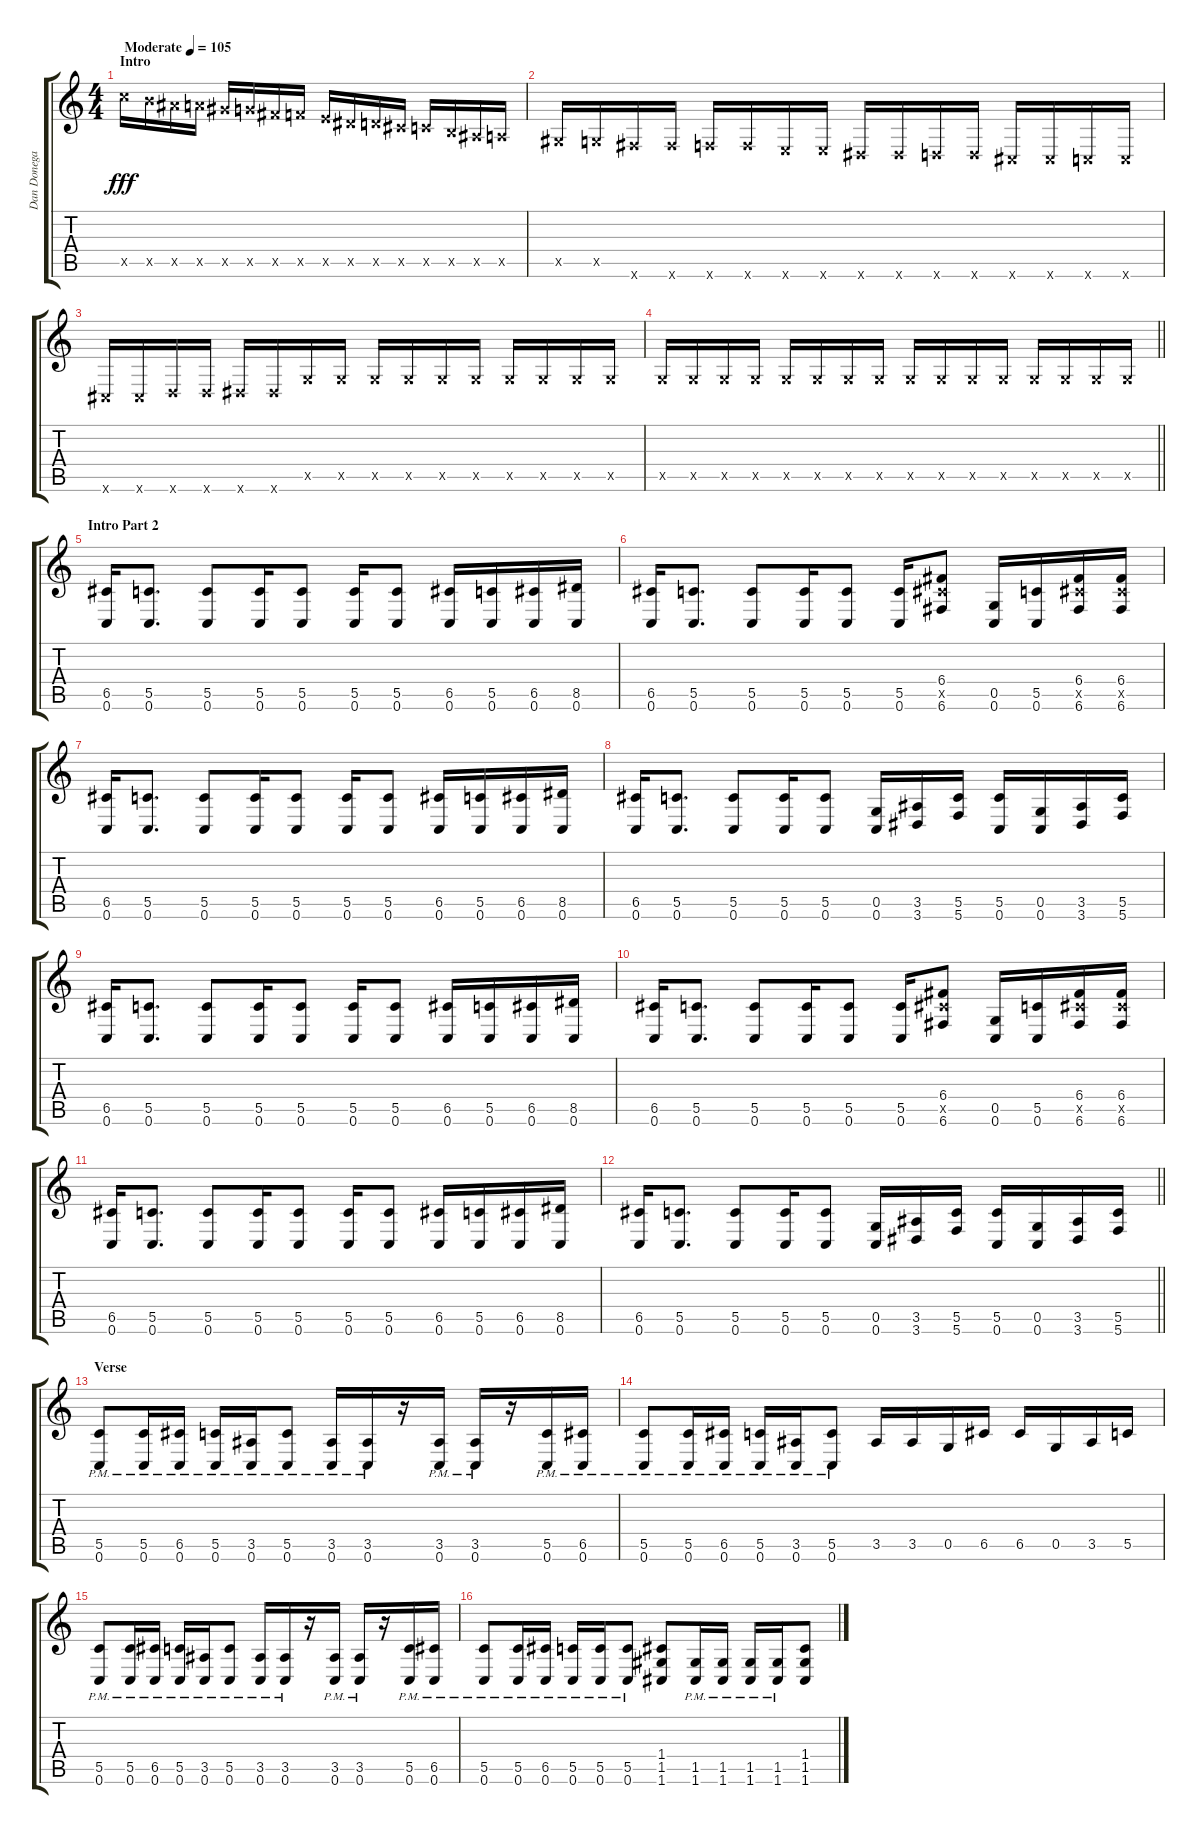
\track ("Dan Donegan (Guitar 2)" "Dan Donega") {instrument distortionguitar}
\staff {score tabs}
\tuning (D4 A3 F3 C3 G2 C2) {hide}
\ts (4 4)
\section ("" "Intro")
\tempo (105 "Moderate")
\clef g2
\ks c
17.5{x}.16{dy fff instrument distortionguitar} 16.5{x}.16 15.5{x}.16 14.5{x}.16 13.5{x}.16 12.5{x}.16 11.5{x}.16 10.5{x}.16 9.5{x}.16 8.5{x}.16 7.5{x}.16 6.5{x}.16 5.5{x}.16 4.5{x}.16 3.5{x}.16 2.5{x}.16 |
1.5{x}.16 0.5{x}.16 6.6{x}.16 6.6{x}.16 5.6{x}.16 5.6{x}.16 4.6{x}.16 4.6{x}.16 3.6{x}.16 3.6{x}.16 2.6{x}.16 2.6{x}.16 1.6{x}.16 1.6{x}.16 0.6{x}.16 0.6{x}.16 |
1.6{x}.16 1.6{x}.16 2.6{x}.16 2.6{x}.16 3.6{x}.16 3.6{x}.16 0.5{x}.16 0.5{x}.16 0.5{x}.16 0.5{x}.16 0.5{x}.16 0.5{x}.16 0.5{x}.16 0.5{x}.16 0.5{x}.16 0.5{x}.16 |
\barLineRight lightlight
0.5{x}.16 0.5{x}.16 0.5{x}.16 0.5{x}.16 0.5{x}.16 0.5{x}.16 0.5{x}.16 0.5{x}.16 0.5{x}.16 0.5{x}.16 0.5{x}.16 0.5{x}.16 0.5{x}.16 0.5{x}.16 0.5{x}.16 0.5{x}.16 |
\section ("" "Intro Part 2")
(6.5 0.6).16{balance 16} (5.5 0.6).8{d} (5.5 0.6).8 (5.5 0.6).16 (5.5 0.6).8 (5.5 0.6).16 (5.5 0.6).8 (6.5 0.6).16 (5.5 0.6).16 (6.5 0.6).16 (8.5 0.6).16 |
(6.5 0.6).16 (5.5 0.6).8{d} (5.5 0.6).8 (5.5 0.6).16 (5.5 0.6).8 (5.5 0.6).16 (6.4 6.5{x} 6.6).8 (0.5 0.6).16 (5.5 0.6).16 (6.4 6.5{x} 6.6).16 (6.4 6.5{x} 6.6).16 |
(6.5 0.6).16 (5.5 0.6).8{d} (5.5 0.6).8 (5.5 0.6).16 (5.5 0.6).8 (5.5 0.6).16 (5.5 0.6).8 (6.5 0.6).16 (5.5 0.6).16 (6.5 0.6).16 (8.5 0.6).16 |
(6.5 0.6).16 (5.5 0.6).8{d} (5.5 0.6).8 (5.5 0.6).16 (5.5 0.6).8 (0.5 0.6).16 (3.5 3.6).16 (5.5 5.6).16 (5.5 0.6).16 (0.5 0.6).16 (3.5 3.6).16 (5.5 5.6).16 |
(6.5 0.6).16 (5.5 0.6).8{d} (5.5 0.6).8 (5.5 0.6).16 (5.5 0.6).8 (5.5 0.6).16 (5.5 0.6).8 (6.5 0.6).16 (5.5 0.6).16 (6.5 0.6).16 (8.5 0.6).16 |
(6.5 0.6).16 (5.5 0.6).8{d} (5.5 0.6).8 (5.5 0.6).16 (5.5 0.6).8 (5.5 0.6).16 (6.4 6.5{x} 6.6).8 (0.5 0.6).16 (5.5 0.6).16 (6.4 6.5{x} 6.6).16 (6.4 6.5{x} 6.6).16 |
(6.5 0.6).16 (5.5 0.6).8{d} (5.5 0.6).8 (5.5 0.6).16 (5.5 0.6).8 (5.5 0.6).16 (5.5 0.6).8 (6.5 0.6).16 (5.5 0.6).16 (6.5 0.6).16 (8.5 0.6).16 |
\barLineRight lightlight
(6.5 0.6).16 (5.5 0.6).8{d} (5.5 0.6).8 (5.5 0.6).16 (5.5 0.6).8 (0.5 0.6).16 (3.5 3.6).16 (5.5 5.6).16 (5.5 0.6).16 (0.5 0.6).16 (3.5 3.6).16 (5.5 5.6).16 |
\section ("" "Verse")
(5.5{pm} 0.6{pm}).8 (5.5{pm} 0.6{pm}).16 (6.5{pm} 0.6{pm}).16 (5.5{pm} 0.6{pm}).16 (3.5{pm} 0.6{pm}).16 (5.5{pm} 0.6{pm}).8 (3.5{pm} 0.6{pm}).16 (3.5{pm} 0.6{pm}).16 r.16 (3.5{pm} 0.6{pm}).16 (3.5{pm} 0.6{pm}).16 r.16 (5.5{pm} 0.6{pm}).16 (6.5{pm} 0.6{pm}).16 |
(5.5{pm} 0.6{pm}).8 (5.5{pm} 0.6{pm}).16 (6.5{pm} 0.6{pm}).16 (5.5{pm} 0.6{pm}).16 (3.5{pm} 0.6{pm}).16 (5.5{pm} 0.6{pm}).8 3.5.16 3.5.16 0.5.16 6.5.16 6.5.16 0.5.16 3.5.16 5.5.16 |
(5.5{pm} 0.6{pm}).8 (5.5{pm} 0.6{pm}).16 (6.5{pm} 0.6{pm}).16 (5.5{pm} 0.6{pm}).16 (3.5{pm} 0.6{pm}).16 (5.5{pm} 0.6{pm}).8 (3.5{pm} 0.6{pm}).16 (3.5{pm} 0.6{pm}).16 r.16 (3.5{pm} 0.6{pm}).16 (3.5{pm} 0.6{pm}).16 r.16 (5.5{pm} 0.6{pm}).16 (6.5{pm} 0.6{pm}).16 |
(5.5{pm} 0.6{pm}).8 (5.5{pm} 0.6{pm}).16 (6.5{pm} 0.6{pm}).16 (5.5{pm} 0.6{pm}).16 (5.5{pm} 0.6{pm}).16 (5.5{pm} 0.6{pm}).8 (1.4 1.5 1.6).8 (1.5{pm} 1.6{pm}).16 (1.5{pm} 1.6{pm}).16 (1.5{pm} 1.6{pm}).16 (1.5{pm} 1.6{pm}).16 (1.4 1.5 1.6).8
